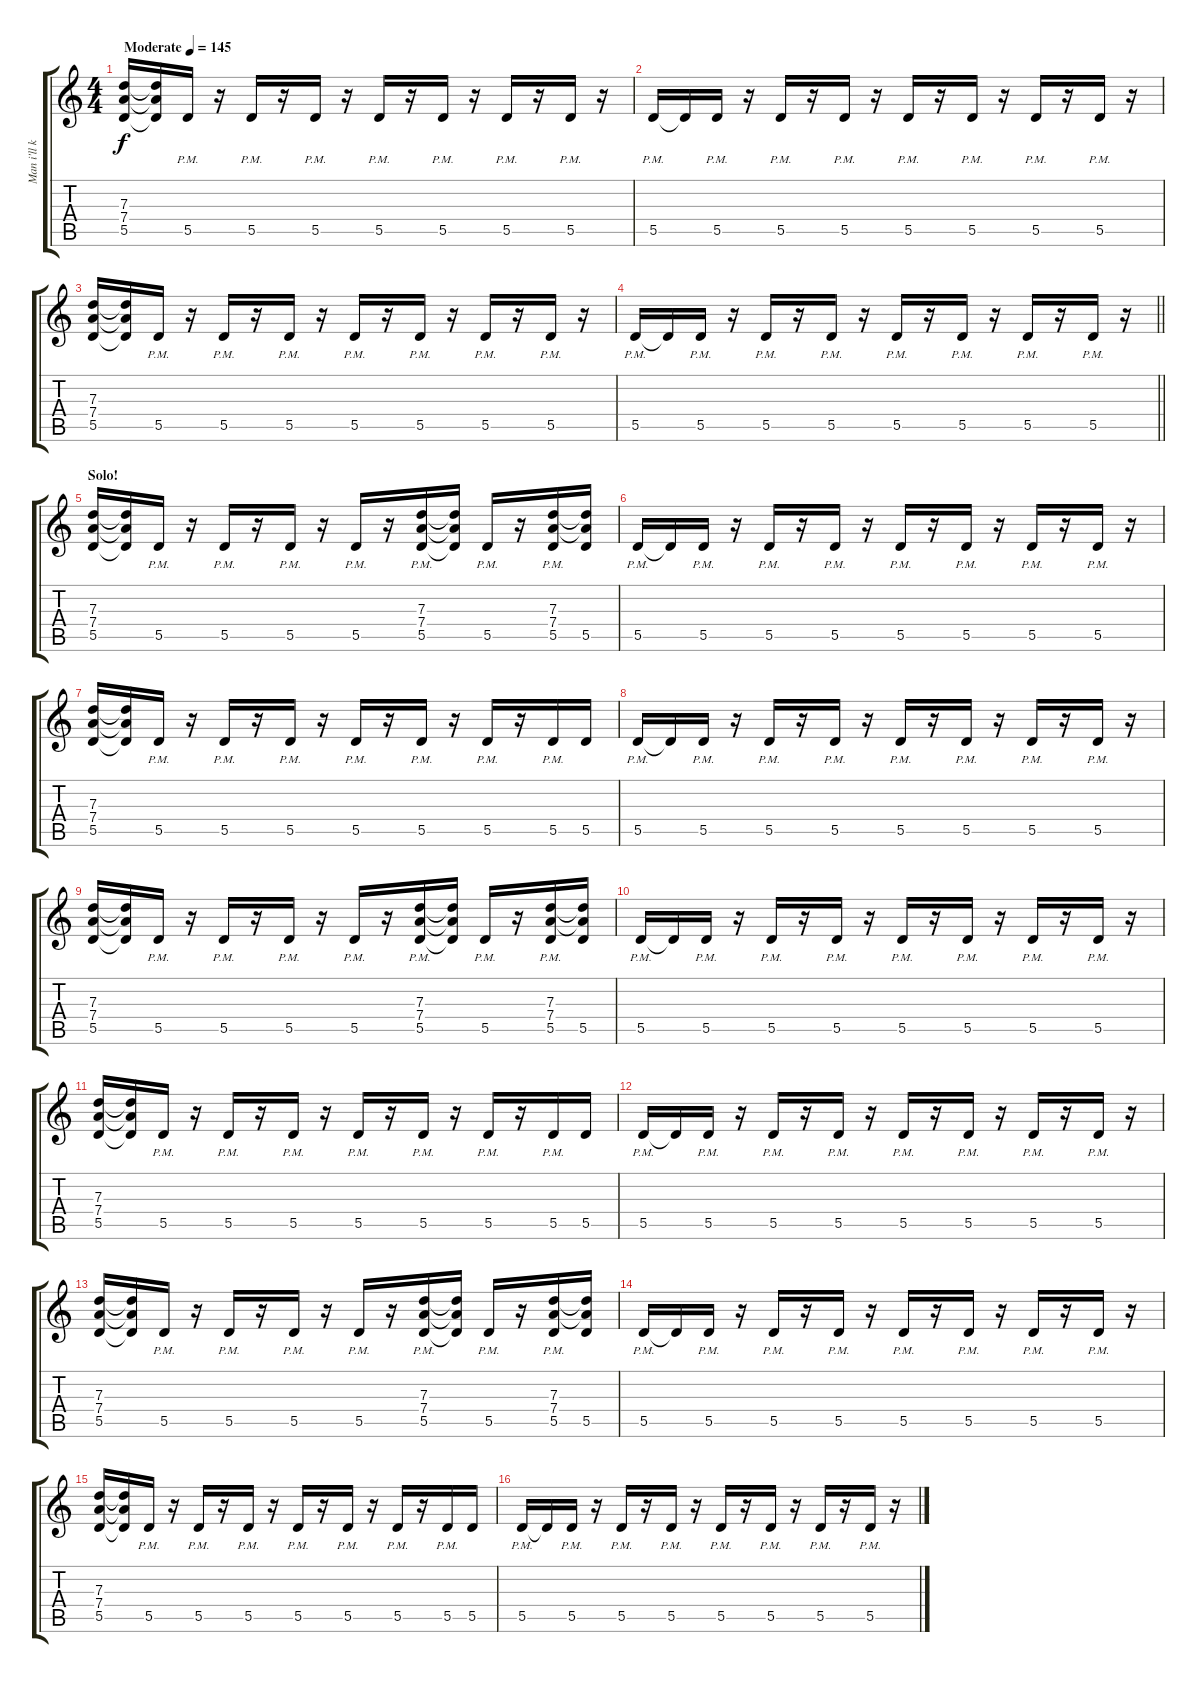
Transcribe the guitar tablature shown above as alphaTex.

\track ("Man i'll kiiiiill you!" "Man i'll k") {instrument distortionguitar}
\staff {score tabs}
\tuning (E4 B3 G3 D3 A2 E2) {hide}
\ts (4 4)
\tempo (145 "Moderate")
\clef g2
\ks c
(7.3 7.4 5.5).16{dy f instrument distortionguitar} (7.3{t} 7.4{t} 5.5{t}).16 5.5{pm}.16 r.16 5.5{pm}.16 r.16 5.5{pm}.16 r.16 5.5{pm}.16 r.16 5.5{pm}.16 r.16 5.5{pm}.16 r.16 5.5{pm}.16 r.16 |
5.5{pm}.16 5.5{t}.16 5.5{pm}.16 r.16 5.5{pm}.16 r.16 5.5{pm}.16 r.16 5.5{pm}.16 r.16 5.5{pm}.16 r.16 5.5{pm}.16 r.16 5.5{pm}.16 r.16 |
(7.3 7.4 5.5).16 (7.3{t} 7.4{t} 5.5{t}).16 5.5{pm}.16 r.16 5.5{pm}.16 r.16 5.5{pm}.16 r.16 5.5{pm}.16 r.16 5.5{pm}.16 r.16 5.5{pm}.16 r.16 5.5{pm}.16 r.16 |
\barLineRight lightlight
5.5{pm}.16 5.5{t}.16 5.5{pm}.16 r.16 5.5{pm}.16 r.16 5.5{pm}.16 r.16 5.5{pm}.16 r.16 5.5{pm}.16 r.16 5.5{pm}.16 r.16 5.5{pm}.16 r.16 |
\section ("" "Solo!")
(7.3 7.4 5.5).16 (7.3{t} 7.4{t} 5.5{t}).16 5.5{pm}.16 r.16 5.5{pm}.16 r.16 5.5{pm}.16 r.16 5.5{pm}.16 r.16 (7.3 7.4 5.5{pm}).16 (7.3{t} 7.4{t} 5.5{t}).16 5.5{pm}.16 r.16 (7.3 7.4 5.5{pm}).16 (7.3{t} 7.4{t} 5.5).16 |
5.5{pm}.16 5.5{t}.16 5.5{pm}.16 r.16 5.5{pm}.16 r.16 5.5{pm}.16 r.16 5.5{pm}.16 r.16 5.5{pm}.16 r.16 5.5{pm}.16 r.16 5.5{pm}.16 r.16 |
(7.3 7.4 5.5).16 (7.3{t} 7.4{t} 5.5{t}).16 5.5{pm}.16 r.16 5.5{pm}.16 r.16 5.5{pm}.16 r.16 5.5{pm}.16 r.16 5.5{pm}.16 r.16 5.5{pm}.16 r.16 5.5{pm}.16 5.5.16 |
5.5{pm}.16 5.5{t}.16 5.5{pm}.16 r.16 5.5{pm}.16 r.16 5.5{pm}.16 r.16 5.5{pm}.16 r.16 5.5{pm}.16 r.16 5.5{pm}.16 r.16 5.5{pm}.16 r.16 |
(7.3 7.4 5.5).16 (7.3{t} 7.4{t} 5.5{t}).16 5.5{pm}.16 r.16 5.5{pm}.16 r.16 5.5{pm}.16 r.16 5.5{pm}.16 r.16 (7.3 7.4 5.5{pm}).16 (7.3{t} 7.4{t} 5.5{t}).16 5.5{pm}.16 r.16 (7.3 7.4 5.5{pm}).16 (7.3{t} 7.4{t} 5.5).16 |
5.5{pm}.16 5.5{t}.16 5.5{pm}.16 r.16 5.5{pm}.16 r.16 5.5{pm}.16 r.16 5.5{pm}.16 r.16 5.5{pm}.16 r.16 5.5{pm}.16 r.16 5.5{pm}.16 r.16 |
(7.3 7.4 5.5).16 (7.3{t} 7.4{t} 5.5{t}).16 5.5{pm}.16 r.16 5.5{pm}.16 r.16 5.5{pm}.16 r.16 5.5{pm}.16 r.16 5.5{pm}.16 r.16 5.5{pm}.16 r.16 5.5{pm}.16 5.5.16 |
5.5{pm}.16 5.5{t}.16 5.5{pm}.16 r.16 5.5{pm}.16 r.16 5.5{pm}.16 r.16 5.5{pm}.16 r.16 5.5{pm}.16 r.16 5.5{pm}.16 r.16 5.5{pm}.16 r.16 |
(7.3 7.4 5.5).16 (7.3{t} 7.4{t} 5.5{t}).16 5.5{pm}.16 r.16 5.5{pm}.16 r.16 5.5{pm}.16 r.16 5.5{pm}.16 r.16 (7.3 7.4 5.5{pm}).16 (7.3{t} 7.4{t} 5.5{t}).16 5.5{pm}.16 r.16 (7.3 7.4 5.5{pm}).16 (7.3{t} 7.4{t} 5.5).16 |
5.5{pm}.16 5.5{t}.16 5.5{pm}.16 r.16 5.5{pm}.16 r.16 5.5{pm}.16 r.16 5.5{pm}.16 r.16 5.5{pm}.16 r.16 5.5{pm}.16 r.16 5.5{pm}.16 r.16 |
(7.3 7.4 5.5).16 (7.3{t} 7.4{t} 5.5{t}).16 5.5{pm}.16 r.16 5.5{pm}.16 r.16 5.5{pm}.16 r.16 5.5{pm}.16 r.16 5.5{pm}.16 r.16 5.5{pm}.16 r.16 5.5{pm}.16 5.5.16 |
5.5{pm}.16 5.5{t}.16 5.5{pm}.16 r.16 5.5{pm}.16 r.16 5.5{pm}.16 r.16 5.5{pm}.16 r.16 5.5{pm}.16 r.16 5.5{pm}.16 r.16 5.5{pm}.16 r.16
